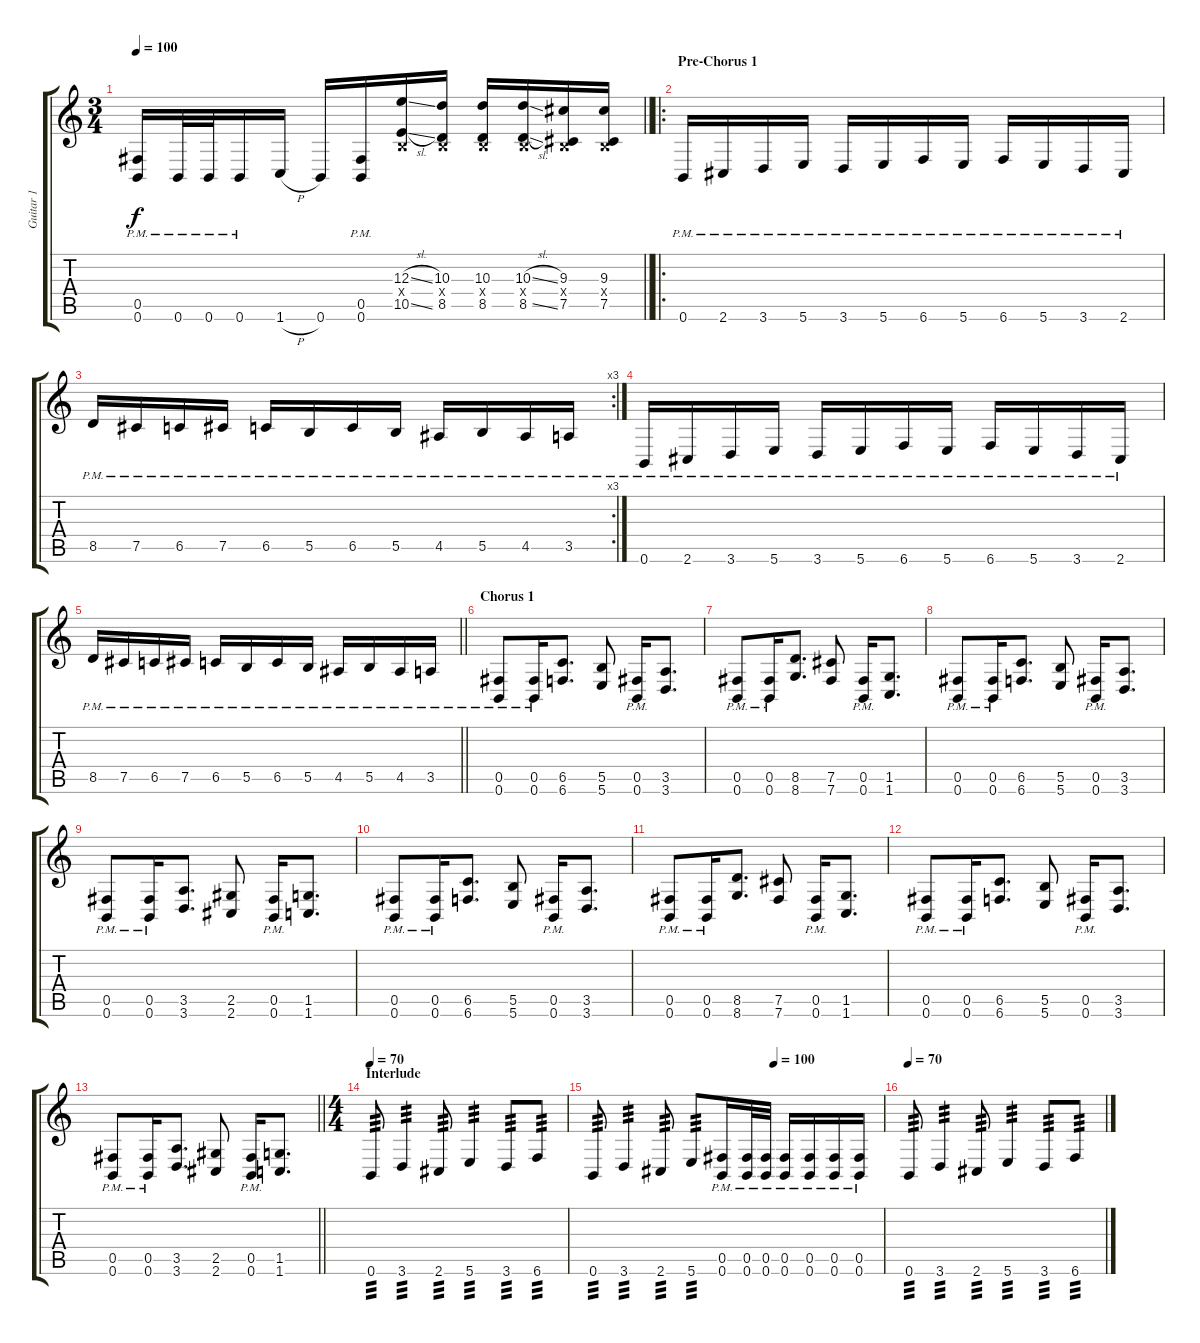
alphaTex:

\track ("Guitar 1" "Guitar 1") {instrument distortionguitar}
\staff {score tabs}
\tuning (Db4 Ab3 E3 B2 Gb2 B1) {hide}
\ts (3 4)
\tempo 100
\clef g2
\barLineRight lightlight
\ks c
(0.5{pm} 0.6{pm}).16{dy f} 0.6{pm}.32 0.6{pm}.32 0.6{pm}.16 1.6{h}.16 0.6.16 (0.5{pm} 0.6{pm}).16 (12.3{sl} 0.4{x} 10.5{sl}).16 (10.3 0.4{x} 8.5).16 (10.3 0.4{x} 8.5).16 (10.3{sl} 0.4{x} 8.5{sl}).16 (9.3 0.4{x} 7.5).16 (9.3 0.4{x} 7.5).16 |
\ro
\section ("" "Pre-Chorus 1")
0.6{pm}.16 2.6{pm}.16 3.6{pm}.16 5.6{pm}.16 3.6{pm}.16 5.6{pm}.16 6.6{pm}.16 5.6{pm}.16 6.6{pm}.16 5.6{pm}.16 3.6{pm}.16 2.6{pm}.16 |
\rc 3
8.5{pm}.16 7.5{pm}.16 6.5{pm}.16 7.5{pm}.16 6.5{pm}.16 5.5{pm}.16 6.5{pm}.16 5.5{pm}.16 4.5{pm}.16 5.5{pm}.16 4.5{pm}.16 3.5{pm}.16 |
0.6{pm}.16 2.6{pm}.16 3.6{pm}.16 5.6{pm}.16 3.6{pm}.16 5.6{pm}.16 6.6{pm}.16 5.6{pm}.16 6.6{pm}.16 5.6{pm}.16 3.6{pm}.16 2.6{pm}.16 |
\barLineRight lightlight
8.5{pm}.16 7.5{pm}.16 6.5{pm}.16 7.5{pm}.16 6.5{pm}.16 5.5{pm}.16 6.5{pm}.16 5.5{pm}.16 4.5{pm}.16 5.5{pm}.16 4.5{pm}.16 3.5{pm}.16 |
\section ("" "Chorus 1")
(0.5{pm} 0.6{pm}).8 (0.5{pm} 0.6{pm}).16 (6.5 6.6).8{d} (5.5 5.6).8 (0.5{pm} 0.6{pm}).16 (3.5 3.6).8{d} |
(0.5{pm} 0.6{pm}).8 (0.5{pm} 0.6{pm}).16 (8.5 8.6).8{d} (7.5 7.6).8 (0.5{pm} 0.6{pm}).16 (1.5 1.6).8{d} |
(0.5{pm} 0.6{pm}).8 (0.5{pm} 0.6{pm}).16 (6.5 6.6).8{d} (5.5 5.6).8 (0.5{pm} 0.6{pm}).16 (3.5 3.6).8{d} |
(0.5{pm} 0.6{pm}).8 (0.5{pm} 0.6{pm}).16 (3.5 3.6).8{d} (2.5 2.6).8 (0.5{pm} 0.6{pm}).16 (1.5 1.6).8{d} |
(0.5{pm} 0.6{pm}).8 (0.5{pm} 0.6{pm}).16 (6.5 6.6).8{d} (5.5 5.6).8 (0.5{pm} 0.6{pm}).16 (3.5 3.6).8{d} |
(0.5{pm} 0.6{pm}).8 (0.5{pm} 0.6{pm}).16 (8.5 8.6).8{d} (7.5 7.6).8 (0.5{pm} 0.6{pm}).16 (1.5 1.6).8{d} |
(0.5{pm} 0.6{pm}).8 (0.5{pm} 0.6{pm}).16 (6.5 6.6).8{d} (5.5 5.6).8 (0.5{pm} 0.6{pm}).16 (3.5 3.6).8{d} |
\barLineRight lightlight
(0.5{pm} 0.6{pm}).8 (0.5{pm} 0.6{pm}).16 (3.5 3.6).8{d} (2.5 2.6).8 (0.5{pm} 0.6{pm}).16 (1.5 1.6).8{d} |
\ts (4 4)
\section ("" "Interlude")
\tempo 70
0.6.8{tp 3} 3.6.4{tp 3} 2.6.8{tp 3} 5.6.4{tp 3} 3.6.8{tp 3} 6.6.8{tp 3} |
\tempo (100 0.625)
0.6.8{tp 3} 3.6.4{tp 3} 2.6.8{tp 3} 5.6.8{tp 3} (0.5{pm} 0.6{pm}).16 (0.5{pm} 0.6{pm}).32 (0.5{pm} 0.6{pm}).32 (0.5{pm} 0.6{pm}).16 (0.5{pm} 0.6{pm}).16 (0.5{pm} 0.6{pm}).16 (0.5{pm} 0.6{pm}).16 |
\tempo 70
0.6.8{tp 3} 3.6.4{tp 3} 2.6.8{tp 3} 5.6.4{tp 3} 3.6.8{tp 3} 6.6.8{tp 3}
